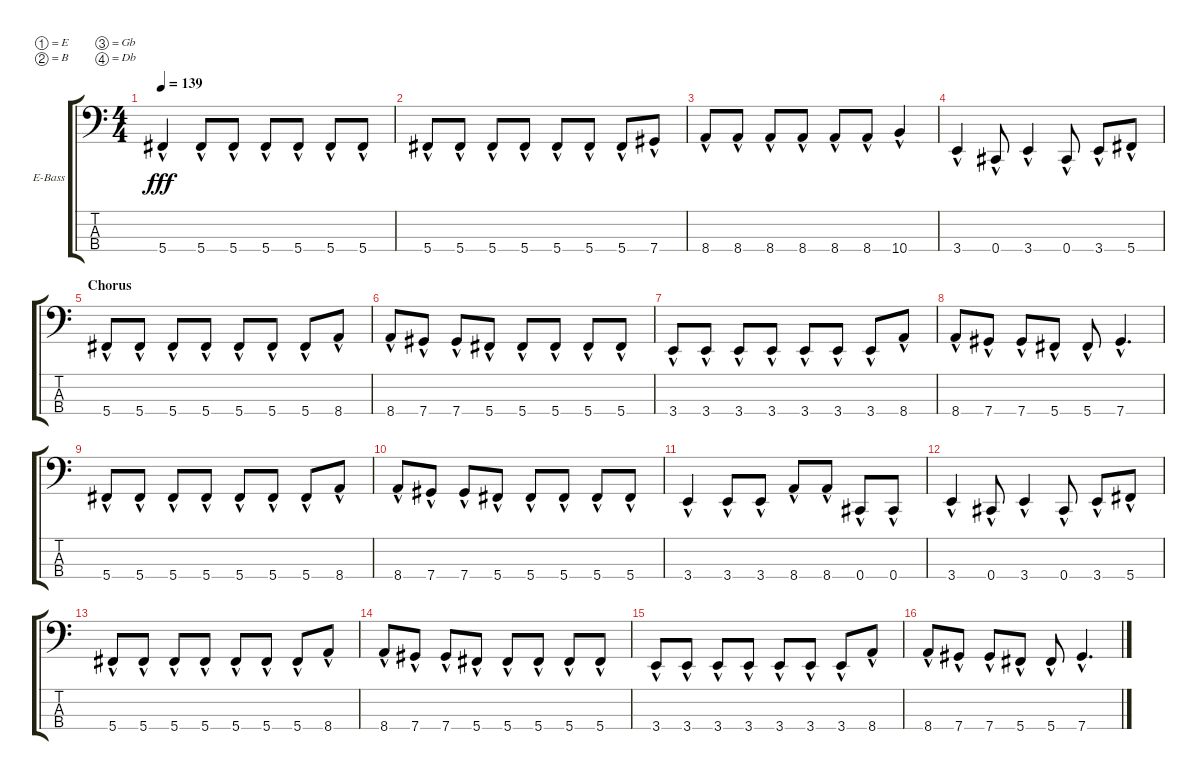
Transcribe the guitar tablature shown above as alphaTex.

\bracketExtendMode groupsimilarinstruments
\firstSystemTrackNameOrientation horizontal
\otherSystemsTrackNameOrientation horizontal
\track ("Electric Bass" "E-Bass") {instrument electricbassfinger}
\staff {score tabs}
\tuning (E2 B1 Gb1 Db1)
\ts (4 4)
\tempo 139
\clef f4
\ks c
5.4{hac}.4{dy fff} 5.4{hac}.8 5.4{hac}.8 5.4{hac}.8 5.4{hac}.8 5.4{hac}.8 5.4{hac}.8 |
5.4{hac}.8 5.4{hac}.8 5.4{hac}.8 5.4{hac}.8 5.4{hac}.8 5.4{hac}.8 5.4{hac}.8 7.4{hac}.8 |
8.4{hac}.8 8.4{hac}.8 8.4{hac}.8 8.4{hac}.8 8.4{hac}.8 8.4{hac}.8 10.4{hac}.4 |
3.4{hac}.4 0.4{hac}.8 3.4{hac}.4 0.4{hac}.8 3.4{hac}.8 5.4{hac}.8 |
\section ("" "Chorus")
5.4{hac}.8 5.4{hac}.8 5.4{hac}.8 5.4{hac}.8 5.4{hac}.8 5.4{hac}.8 5.4{hac}.8 8.4{hac}.8 |
8.4{hac}.8 7.4{hac}.8 7.4{hac}.8 5.4{hac}.8 5.4{hac}.8 5.4{hac}.8 5.4{hac}.8 5.4{hac}.8 |
3.4{hac}.8 3.4{hac}.8 3.4{hac}.8 3.4{hac}.8 3.4{hac}.8 3.4{hac}.8 3.4{hac}.8 8.4{hac}.8 |
8.4{hac}.8 7.4{hac}.8 7.4{hac}.8 5.4{hac}.8 5.4{hac}.8 7.4{hac}.4{d} |
5.4{hac}.8 5.4{hac}.8 5.4{hac}.8 5.4{hac}.8 5.4{hac}.8 5.4{hac}.8 5.4{hac}.8 8.4{hac}.8 |
8.4{hac}.8 7.4{hac}.8 7.4{hac}.8 5.4{hac}.8 5.4{hac}.8 5.4{hac}.8 5.4{hac}.8 5.4{hac}.8 |
3.4{hac}.4 3.4{hac}.8 3.4{hac}.8 8.4{hac}.8 8.4{hac}.8 0.4{hac}.8 0.4{hac}.8 |
3.4{hac}.4 0.4{hac}.8 3.4{hac}.4 0.4{hac}.8 3.4{hac}.8 5.4{hac}.8 |
5.4{hac}.8 5.4{hac}.8 5.4{hac}.8 5.4{hac}.8 5.4{hac}.8 5.4{hac}.8 5.4{hac}.8 8.4{hac}.8 |
8.4{hac}.8 7.4{hac}.8 7.4{hac}.8 5.4{hac}.8 5.4{hac}.8 5.4{hac}.8 5.4{hac}.8 5.4{hac}.8 |
3.4{hac}.8 3.4{hac}.8 3.4{hac}.8 3.4{hac}.8 3.4{hac}.8 3.4{hac}.8 3.4{hac}.8 8.4{hac}.8 |
8.4{hac}.8 7.4{hac}.8 7.4{hac}.8 5.4{hac}.8 5.4{hac}.8 7.4{hac}.4{d}
